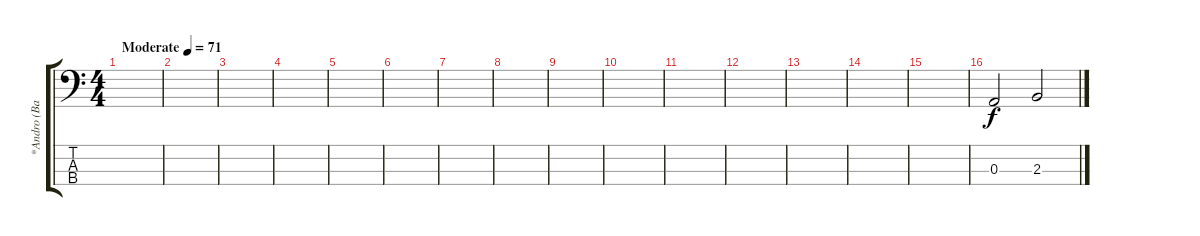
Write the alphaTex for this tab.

\track ("*Andro (Bass)" "*Andro (Ba") {instrument electricbassfinger}
\staff {score tabs}
\tuning (G2 D2 A1 E1) {hide}
\ts (4 4)
\tempo (71 "Moderate")
\clef f4
\ks c
|
|
|
|
|
|
|
|
|
|
|
|
|
|
|
0.3.2 2.3.2
